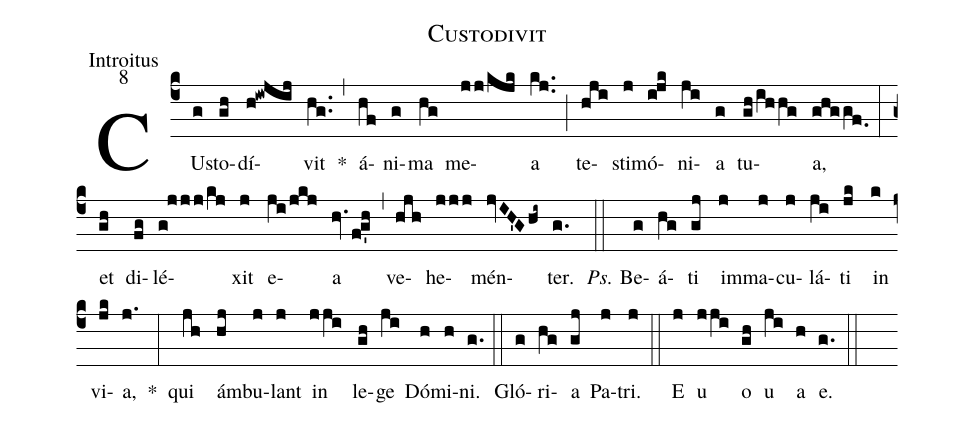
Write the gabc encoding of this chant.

name:Custodivit;
office-part:Introitus;
mode:8;
%%
(c4) CU(g)sto(gh)dí(h!iwjij)vit(hg..) *(,) á(hf)ni(g)ma(hg) me(jj/kjk)a(kj..) (;) te(hji)sti(j)mó(ijk)ni(ji)a(g) tu(gh/ihhg)a,(ghggf.0) (:) et(gh) di(fg)lé(g!jjj/kj)xit(j) e(ji/jkj)a(hv.fg'h) (,) ve(hjh)he(jjj)mén(jvIH'Ghi~)ter.(g.) (::) <i>Ps.</i> Be(g)á(hg)ti(gj) im(j)ma(j)cu(j)lá(ji)ti(jk) in(k) vi(jk)a,(j.) *(:) qui(jh) ám(hj)bu(j)lant(j) in(jji) le(gh)ge(ji) Dó(h)mi(h)ni.(g.) (::) Gló(g)ri(hg)a(gj) Pa(j)tri.(j) (::) <eu>E(j) u(jji) o(gh) u(ji) a(h) e.</eu>(g.) (::)
